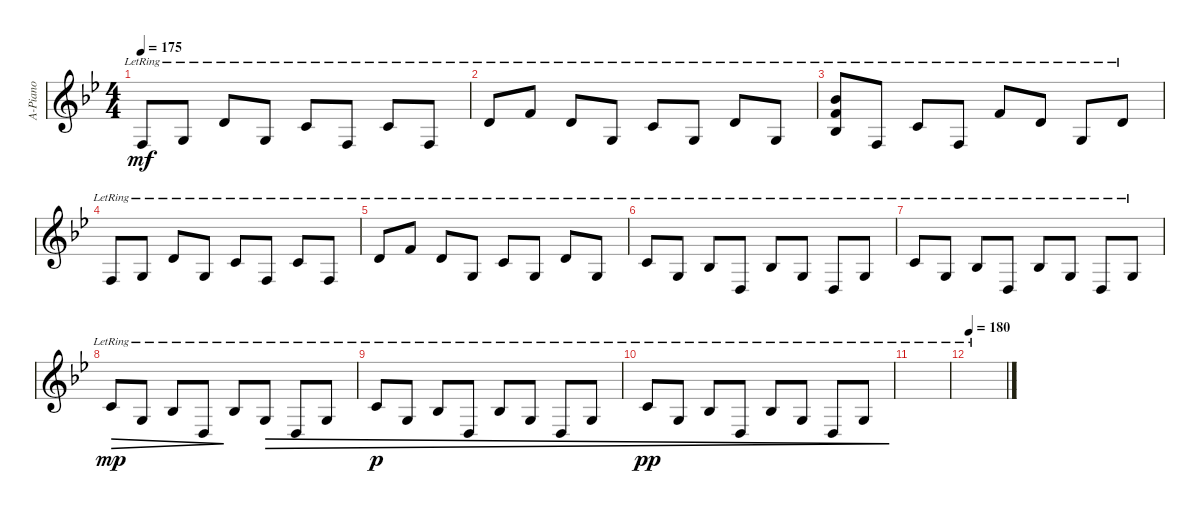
\defaultSystemsLayout 4
\bracketExtendMode groupsimilarinstruments
\otherSystemsTrackNameOrientation horizontal
\track ("Acoustic Piano" "A-Piano") {solo instrument acousticgrandpiano}
\staff {score}
\tuning (E4 B3 G3 D3 A2 E2)
\ts (4 4)
\tempo 175
\clef g2
\ks bb
8.5{lr acc forcenatural}.8{dy mf beam Up} 10.5{lr acc forcenatural}.8{beam Up} 12.4{lr acc forcenatural}.8{beam Up} 10.5{lr acc forcenatural}.8{beam Up} 10.4{lr acc forcenatural}.8{beam Up} 8.5{lr acc forcenatural}.8{beam Up} 10.4{lr acc forcenatural}.8{beam Up} 8.5{lr acc forcenatural}.8{beam Up} |
7.3{lr acc forcenatural}.8{beam Up} 6.2{lr acc forcenatural}.8{beam Up} 7.3{lr acc forcenatural}.8{beam Up} 5.4{lr acc forcenatural}.8{beam Up} 5.3{lr acc forcenatural}.8{beam Up} 5.4{lr acc forcenatural}.8{beam Up} 7.3{lr acc forcenatural}.8{beam Up} 5.4{lr acc forcenatural}.8{beam Up} |
(8.4{lr acc b} 6.2{lr acc forcenatural} 6.1{lr acc b}).8{beam Up} 8.5{lr acc forcenatural}.8{beam Up} 10.4{lr acc forcenatural}.8{beam Up} 8.5{lr acc forcenatural}.8{beam Up} 6.2{lr acc forcenatural}.8{beam Up} 7.3{lr acc forcenatural}.8{beam Up} 5.4{lr acc forcenatural}.8{beam Up} 7.3{lr acc forcenatural}.8{beam Up} |
8.5{lr acc forcenatural}.8{beam Up} 10.5{lr acc forcenatural}.8{beam Up} 12.4{lr acc forcenatural}.8{beam Up} 10.5{lr acc forcenatural}.8{beam Up} 10.4{lr acc forcenatural}.8{beam Up} 8.5{lr acc forcenatural}.8{beam Up} 10.4{lr acc forcenatural}.8{beam Up} 8.5{lr acc forcenatural}.8{beam Up} |
7.3{lr acc forcenatural}.8{beam Up} 6.2{lr acc forcenatural}.8{beam Up} 7.3{lr acc forcenatural}.8{beam Up} 5.4{lr acc forcenatural}.8{beam Up} 5.3{lr acc forcenatural}.8{beam Up} 5.4{lr acc forcenatural}.8{beam Up} 7.3{lr acc forcenatural}.8{beam Up} 5.4{lr acc forcenatural}.8{beam Up} |
5.3{lr acc forcenatural}.8{beam Up} 5.4{lr acc forcenatural}.8{beam Up} 3.3{lr acc b}.8{beam Up} 5.5{lr acc forcenatural}.8{beam Up} 3.3{lr acc b}.8{beam Up} 5.4{lr acc forcenatural}.8{beam Up} 5.5{lr acc forcenatural}.8{beam Up} 5.4{lr acc forcenatural}.8{beam Up} |
5.3{lr acc forcenatural}.8{beam Up} 5.4{lr acc forcenatural}.8{beam Up} 3.3{lr acc b}.8{beam Up} 5.5{lr acc forcenatural}.8{beam Up} 3.3{lr acc b}.8{beam Up} 5.4{lr acc forcenatural}.8{beam Up} 5.5{lr acc forcenatural}.8{beam Up} 5.4{lr acc forcenatural}.8{beam Up} |
5.3{lr acc forcenatural}.8{dec dy mp beam Up} 5.4{lr acc forcenatural}.8{dec beam Up} 3.3{lr acc b}.8{dec beam Up} 5.5{lr acc forcenatural}.8{dec beam Up} 3.3{lr acc b}.8{beam Up} 5.4{lr acc forcenatural}.8{dec beam Up} 5.5{lr acc forcenatural}.8{dec beam Up} 5.4{lr acc forcenatural}.8{dec beam Up} |
5.3{lr acc forcenatural}.8{dec dy p beam Up} 5.4{lr acc forcenatural}.8{dec beam Up} 3.3{lr acc b}.8{dec beam Up} 5.5{lr acc forcenatural}.8{dec beam Up} 3.3{lr acc b}.8{dec beam Up} 5.4{lr acc forcenatural}.8{dec beam Up} 5.5{lr acc forcenatural}.8{dec beam Up} 5.4{lr acc forcenatural}.8{dec beam Up} |
5.3{lr acc forcenatural}.8{dec dy pp beam Up} 5.4{lr acc forcenatural}.8{dec beam Up} 3.3{lr acc b}.8{dec beam Up} 5.5{lr acc forcenatural}.8{dec beam Up} 3.3{lr acc b}.8{dec beam Up} 5.4{lr acc forcenatural}.8{dec beam Up} 5.5{lr acc forcenatural}.8{dec beam Up} 5.4{lr acc forcenatural}.8{dec beam Up} |
|
\tempo 180
\scale
0.474178 |
\scale
0.262911 |
\scale
0.262911 |
\scale
0.333333 |
\scale
0.333333
